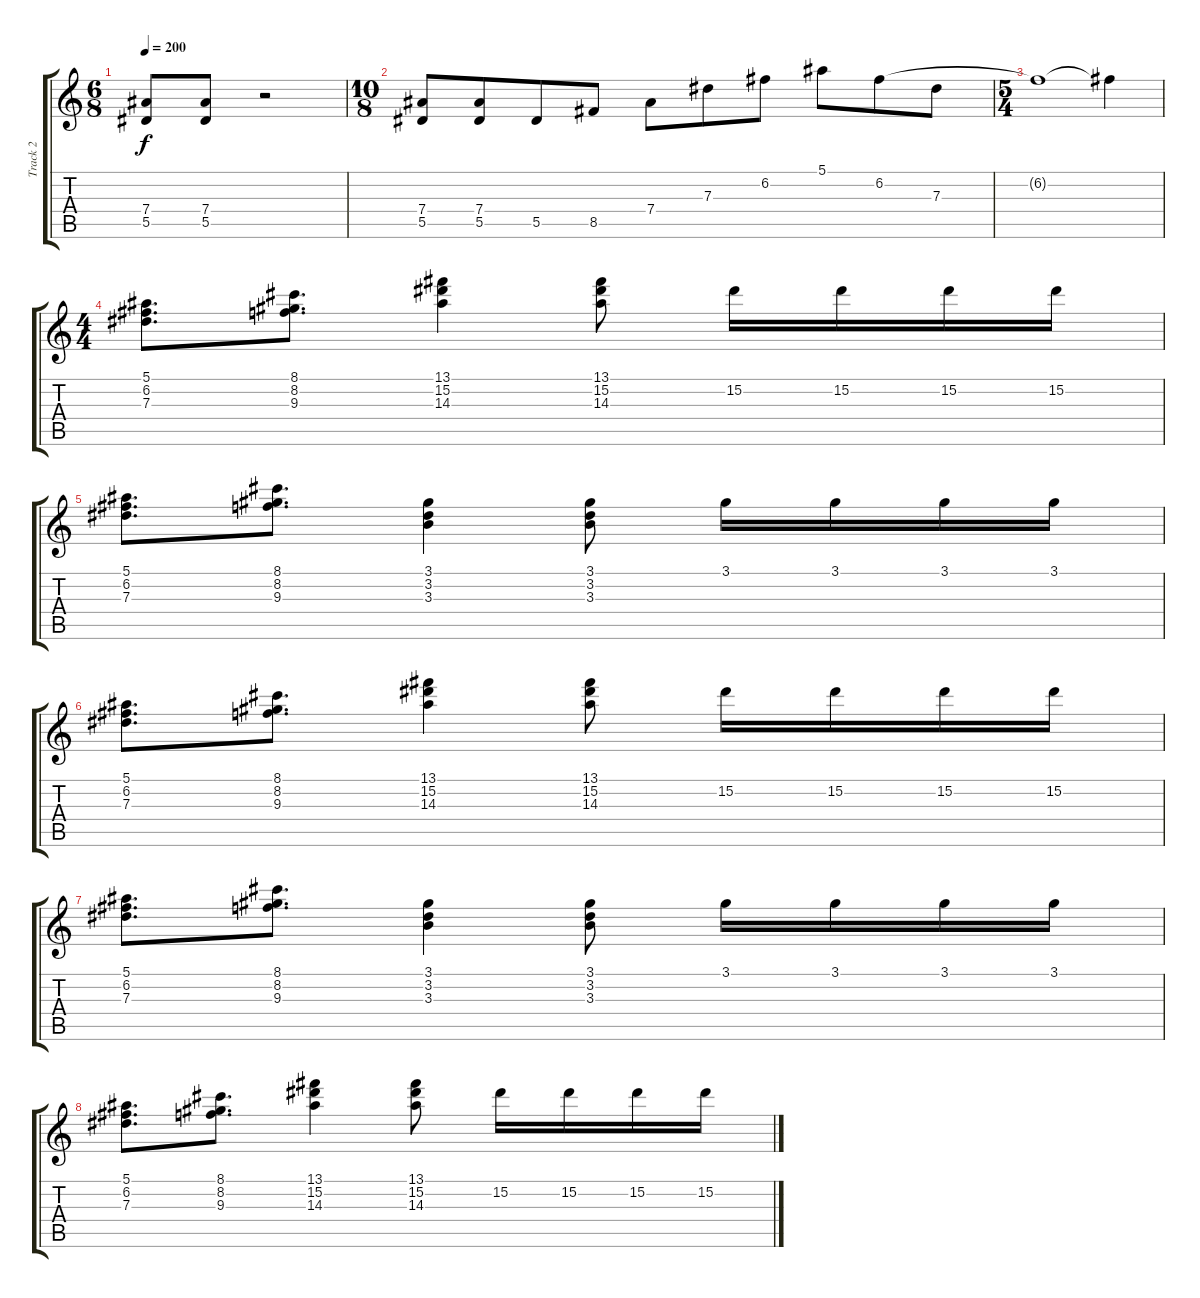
\track ("Track 2" "Track 2") {instrument distortionguitar}
\staff {score tabs}
\tuning (F4 C4 Ab3 Eb3 Bb2 F2) {hide}
\ts (6 8)
\tempo 200
\clef g2
\ks c
(7.4 5.5).8{dy f} (7.4 5.5).8 r.2 |
\ts (10 8)
(7.4 5.5).8 (7.4 5.5).8 5.5.8 8.5.8 7.4.8 7.3.8 6.2.8 5.1.8 6.2.8 7.3.8 |
\ts (5 4)
6.2{t}.1 6.2{t}.4 |
\ts (4 4)
(5.1 6.2 7.3).8{d} (8.1 8.2 9.3).8{d} (13.1 15.2 14.3).4 (13.1 15.2 14.3).8 15.2.16 15.2.16 15.2.16 15.2.16 |
(5.1 6.2 7.3).8{d} (8.1 8.2 9.3).8{d} (3.1 3.2 3.3).4 (3.1 3.2 3.3).8 3.1.16 3.1.16 3.1.16 3.1.16 |
(5.1 6.2 7.3).8{d} (8.1 8.2 9.3).8{d} (13.1 15.2 14.3).4 (13.1 15.2 14.3).8 15.2.16 15.2.16 15.2.16 15.2.16 |
(5.1 6.2 7.3).8{d} (8.1 8.2 9.3).8{d} (3.1 3.2 3.3).4 (3.1 3.2 3.3).8 3.1.16 3.1.16 3.1.16 3.1.16 |
(5.1 6.2 7.3).8{d} (8.1 8.2 9.3).8{d} (13.1 15.2 14.3).4 (13.1 15.2 14.3).8 15.2.16 15.2.16 15.2.16 15.2.16
